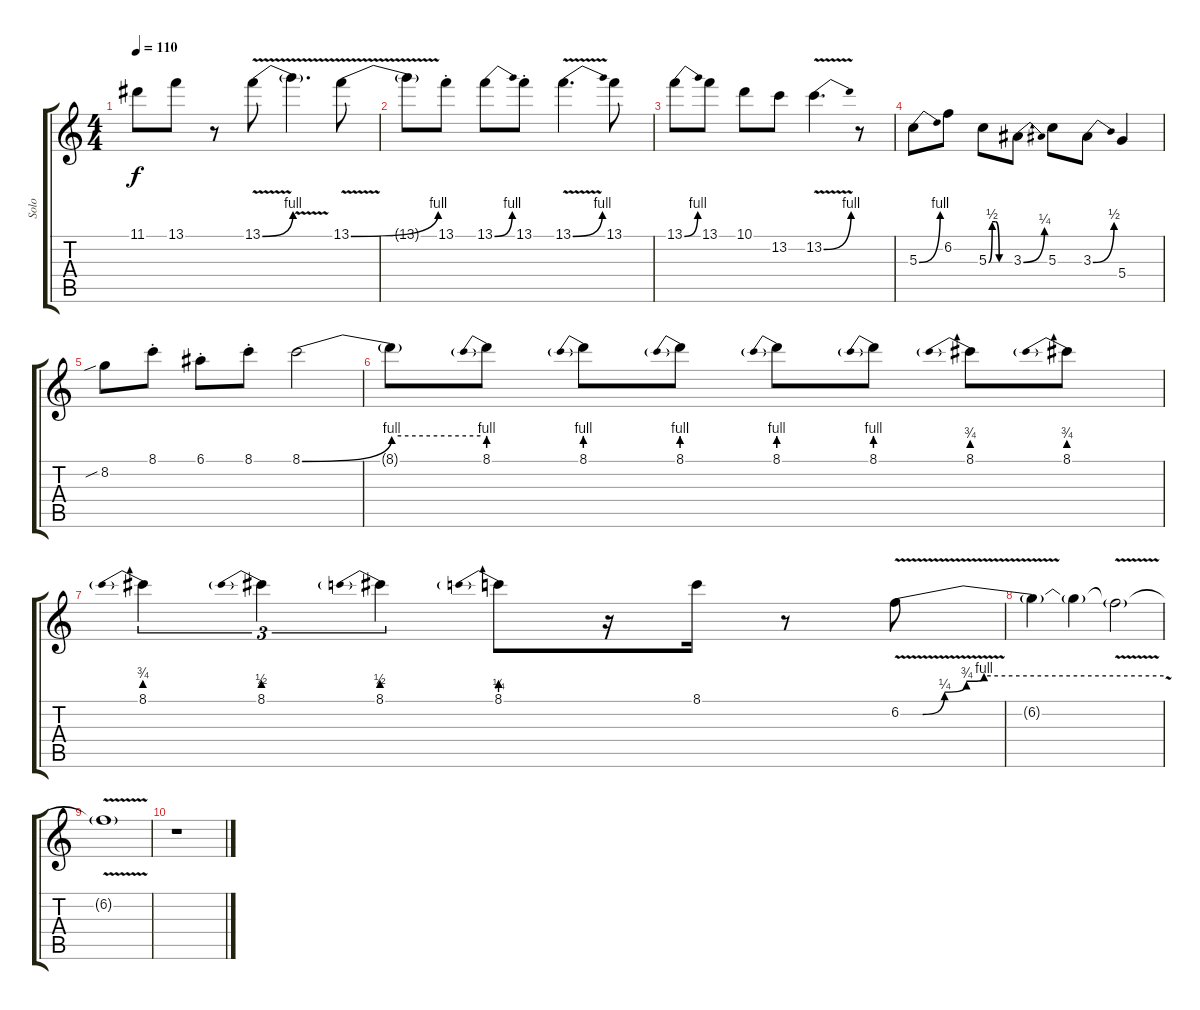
\track ("Solo" "Solo") {instrument overdrivenguitar}
\staff {score tabs}
\tuning (E4 B3 G3 D3 A2 E2) {hide}
\ts (4 4)
\tempo 110
\clef g2
\ks c
11.1.8{dy f} 13.1.8 r.8 13.1{be (bend 0 0 60 4) v}.8 13.1{v t}.4{d} 13.1{be (bend 0 0 60 4) v}.8 |
13.1{t}.8 13.1{st}.8 13.1{be (bend 0 0 60 4)}.8 13.1{st}.8 13.1{be (bend 0 0 60 4) v}.4{d} 13.1.8 |
13.1{be (bend 0 0 60 4)}.8 13.1.8 10.1.8 13.2.8 13.2{be (bend 0 0 60 4) v}.4{d} r.8 |
5.3{be (bend 0 0 60 4)}.8 6.2.8 5.3{be (custom 0 0 10 2 20 2 30 0 60 0)}.8 3.3{be (bend 0 0 60 1)}.8 5.3.8 3.3{be (bend 0 0 60 2)}.8 5.4.4 |
8.2{sib}.8 8.1{st}.8 6.1{st}.8 8.1{st}.8 8.1{be (bend 0 0 60 4)}.2 |
8.1{be (hold 0 4 60 4) t}.8 8.1{be (prebend 0 4 60 4)}.8 8.1{be (prebend 0 4 60 4)}.8 8.1{be (prebend 0 4 60 4)}.8 8.1{be (prebend 0 4 60 4)}.8 8.1{be (prebend 0 4 60 4)}.8 8.1{be (prebend 0 3 60 3)}.8 8.1{be (prebend 0 3 60 3)}.8 |
8.1{be (prebend 0 3 60 3)}.4{tu (3 2)} 8.1{be (prebend 0 2 60 2)}.4{tu (3 2)} 8.1{be (prebend 0 2 60 2)}.4{tu (3 2)} 8.1{be (prebend 0 1 60 1)}.8 r.16 8.1.16 r.8 6.2{be (custom 0 0 5 0 10 1 15 3 19 4 60 4) v}.8 |
6.2{t}.4 6.2{t}.4 6.2{v t}.2 |
6.2{t}.1 |
r.1
